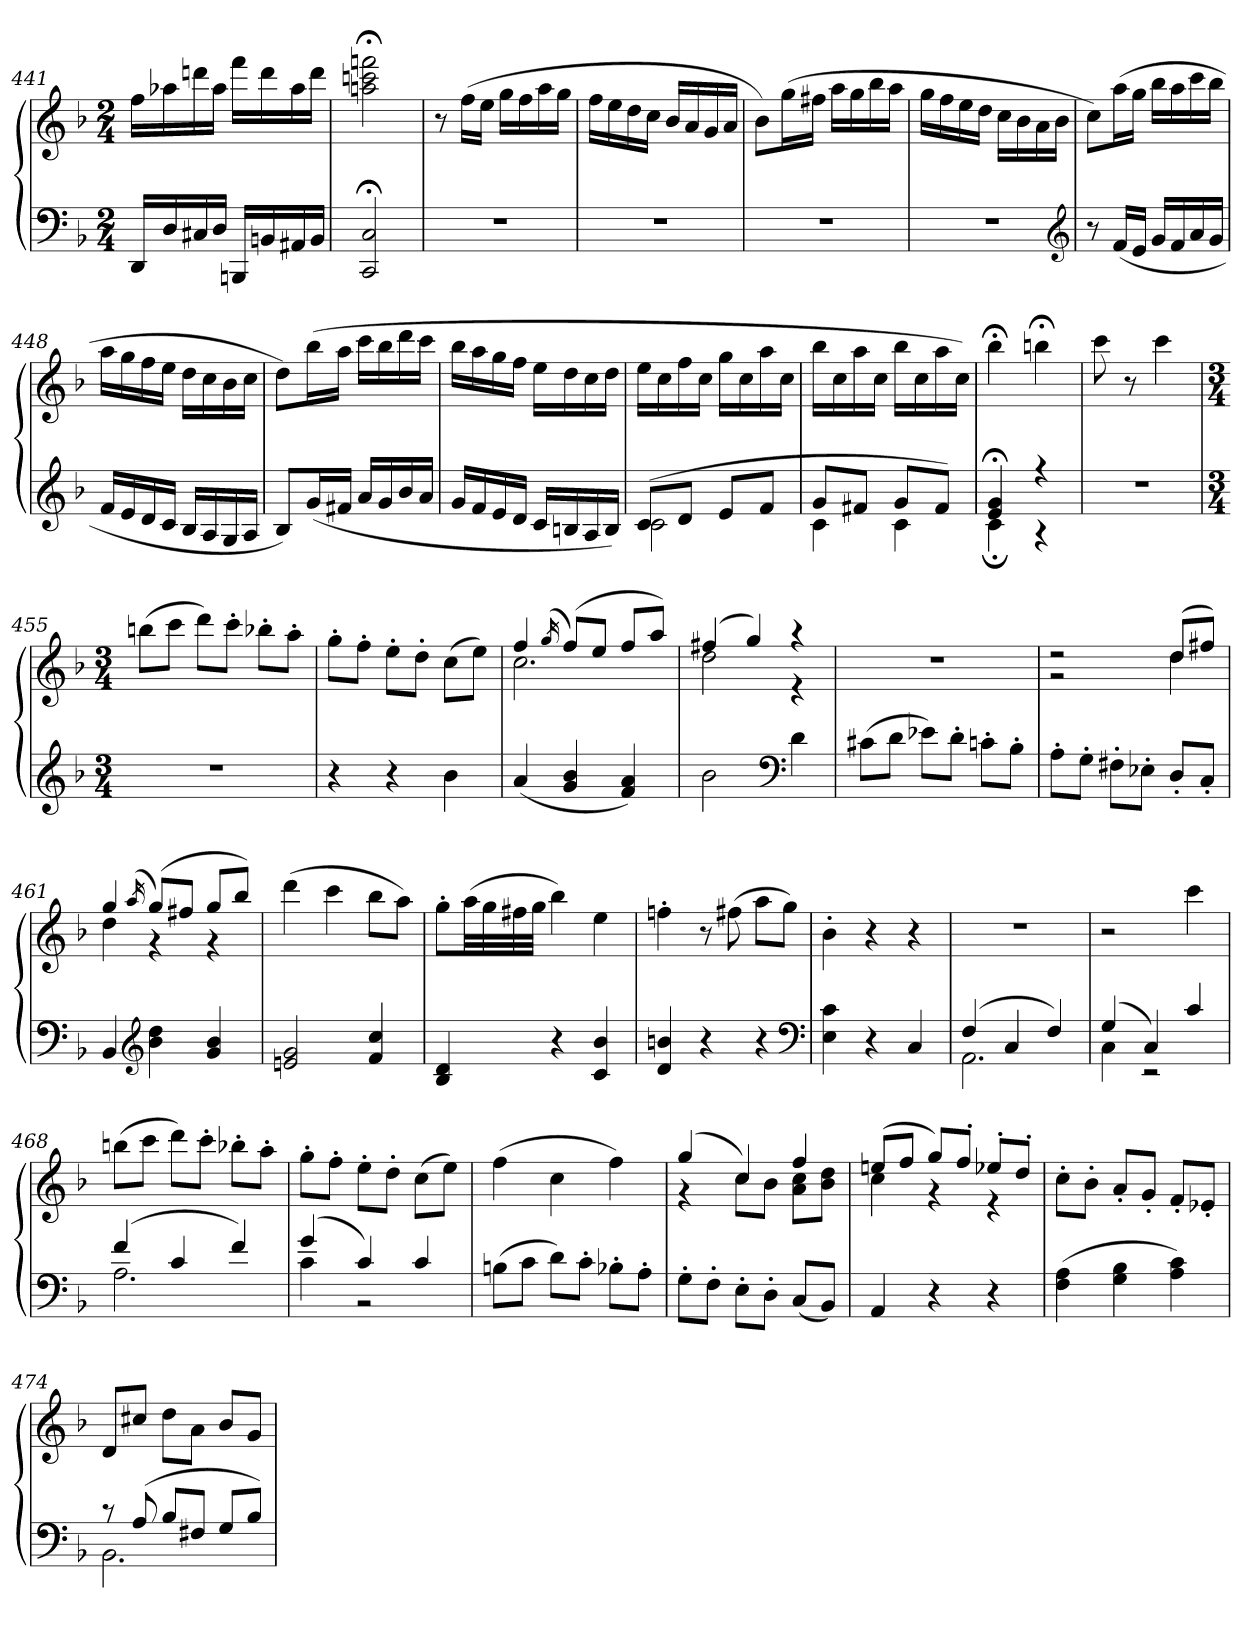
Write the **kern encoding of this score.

**kern	**kern
*part1	*part1
*staff2	*staff1
*clefF4	*clefG2
*k[b-]	*k[b-]
*M2/4	*M2/4
=441	=441
16DDLL	16ffLL
16D	16aa-X
16C#X	16dddn
16DJJ	16aa-JJ
16BBBnLL	16fffLL
16BBn	16ddd
16AA#X	16aa-
16BBJJ	16dddJJ
=442	=442
2CC;< 2C;<	2aan;< 2cccn;< 2fffn;<
=443	=443
2r	8r
.	(16ffLL
.	16eeJJ
.	16ggLL
.	16ff
.	16aa
.	16ggJJ
=444	=444
2r	16ffLL
.	16ee
.	16dd
.	16ccJJ
.	16b-LL
.	16a
.	16g
.	16aJJ
=445	=445
2r	8b-L)
.	(16ggL
.	16ff#XJJ
.	16aaLL
.	16gg
.	16bb-
.	16aaJJ
=446	=446
2r	16ggLL
.	16ff
.	16ee
.	16ddJJ
.	16ccLL
.	16b-
.	16a
.	16b-JJ
*clefG2	*
=447	=447
8r	8ccL)
(16fLL	(16aaL
16eJJ	16ggJJ
16gLL	16bb-LL
16f	16aa
16a	16ccc
16gJJ	16bb-JJ
=448	=448
16fLL	16aaLL
16e	16gg
16d	16ff
16cJJ	16eeJJ
16B-LL	16ddLL
16A	16cc
16G	16b-
16AJJ	16ccJJ
=449	=449
8B-L)	8ddL)
(16gL	(16bb-L
16f#XJJ	16aaJJ
16aLL	16cccLL
16g	16bb-
16b-	16ddd
16aJJ	16cccJJ
=450	=450
16gLL	16bb-LL
16f	16aa
16e	16gg
16dJJ	16ffJJ
16cLL	16eeLL
16Bn	16dd
16A	16cc
16BJJ)	16ddJJ
=451	=451
*^	*
(8cL	2c	16eeLL
.	.	16cc
8dJ	.	16ff
.	.	16ccJJ
8eL	.	16ggLL
.	.	16cc
8fJ	.	16aa
.	.	16ccJJ
=452	=452	=452
8gL	4c	16bb-LL
.	.	16cc
8f#XJ	.	16aa
.	.	16ccJJ
8gL	4c	16bb-LL
.	.	16cc
8f#J)	.	16aa
.	.	16ccJJ)
=453	=453	=453
4e;< 4g;<	4c;<	4bb-;<
4r	4r	4bbn;<
*v	*v	*
=454	=454
2r	8ccc
.	8r
.	4ccc
=455	=455
*M3/4	*M3/4
2.r	(8bbnL
.	8cccJ
.	8dddL)
.	8ccc'J
.	8bb-X'L
.	8aa'J
=456	=456
4r	8gg'L
.	8ff'J
4r	8ee'L
.	8dd'J
4b-	(8ccL
.	8eeJ)
=457	=457
*	*^
(4a	4ff	2.cc
.	(16qgg	.
4g 4b-	(8ffL)	.
.	8eeJ	.
4f 4a)	8ffL	.
.	8aaJ)	.
=458	=458	=458
2b-	(4ff#X	2dd
.	4gg)	.
*clefF4	*	*
4d	4r	4r
*	*v	*v
=459	=459
(8c#XL	2.r
8dJ	.
8e-XL)	.
8d'J	.
8cn'L	.
8B-'J	.
=460	=460
*	*^
8A'L	2r	2r
8G'J	.	.
8F#X'L	.	.
8E-X'J	.	.
8D'L	(8ddL	4dd
8C'J	8ff#XJ)	.
=461	=461	=461
4BB-	4gg	4dd
*clefG2	*	*
.	(16qaa	.
4b- 4dd	(8ggL)	4r
.	8ff#XJ	.
4g 4b-	8ggL	4r
.	8bb-J)	.
*	*v	*v
=462	=462
2en 2g	(4ddd
.	4ccc
4f 4cc	8bb-L
.	8aaJ)
=463	=463
4B- 4d	8gg'L
.	(32aaLL
.	32gg
.	32ff#X
.	32ggJJJ
4r	4bb-)
4c 4b-	4ee
=464	=464
4d 4bn	4ffn'
4r	8r
.	(8ff#X
4r	8aaL
.	8ggJ)
*clefF4	*
=465	=465
4E 4c	4b-'
4r	4r
4C	4r
=466	=466
*^	*
(4F	2.AA	2.r
4C	.	.
4F)	.	.
=467	=467	=467
(4G	4C	2r
4C)	2r	.
4c	.	4ccc
=468	=468	=468
(4f	2.A	(8bbnL
.	.	8cccJ
4c	.	8dddL)
.	.	8ccc'J
4f)	.	8bb-X'L
.	.	8aa'J
=469	=469	=469
(4g	4c	8gg'L
.	.	8ff'J
4c)	2r	8ee'L
.	.	8dd'J
4c	.	(8ccL
.	.	8eeJ)
*v	*v	*
=470	=470
(8BnL	(4ff
8cJ	.
8dL)	4cc
8c'J	.
8B-X'L	4ff)
8A'J	.
=471	=471
*	*^
8G'L	(4gg	4r
8F'J	.	.
8E'L	4cc)	8ccL
8D'J	.	8b-J
(8CL	4ff	8a 8ccL
8BB-J)	.	8b- 8ddJ
=472	=472	=472
4AA	(8eenL	4cc
.	8ffJ	.
4r	8ggL)	4r
.	8ff'J	.
4r	8ee-X'L	4r
.	8dd'J	.
*	*v	*v
=473	=473
(4F 4A	8cc'L
.	8b-'J
4G 4B-	8a'L
.	8g'J
4A 4c)	8f'L
.	8e-X'J
=474	=474
*^	*
8r	2.BB-	8dL
(8A	.	8cc#XJ
8B-L	.	8ddL
8F#XJ	.	8aJ
8GL	.	8b-L
8B-J)	.	8gJ
*v	*v	*
=	=
*-	*-
